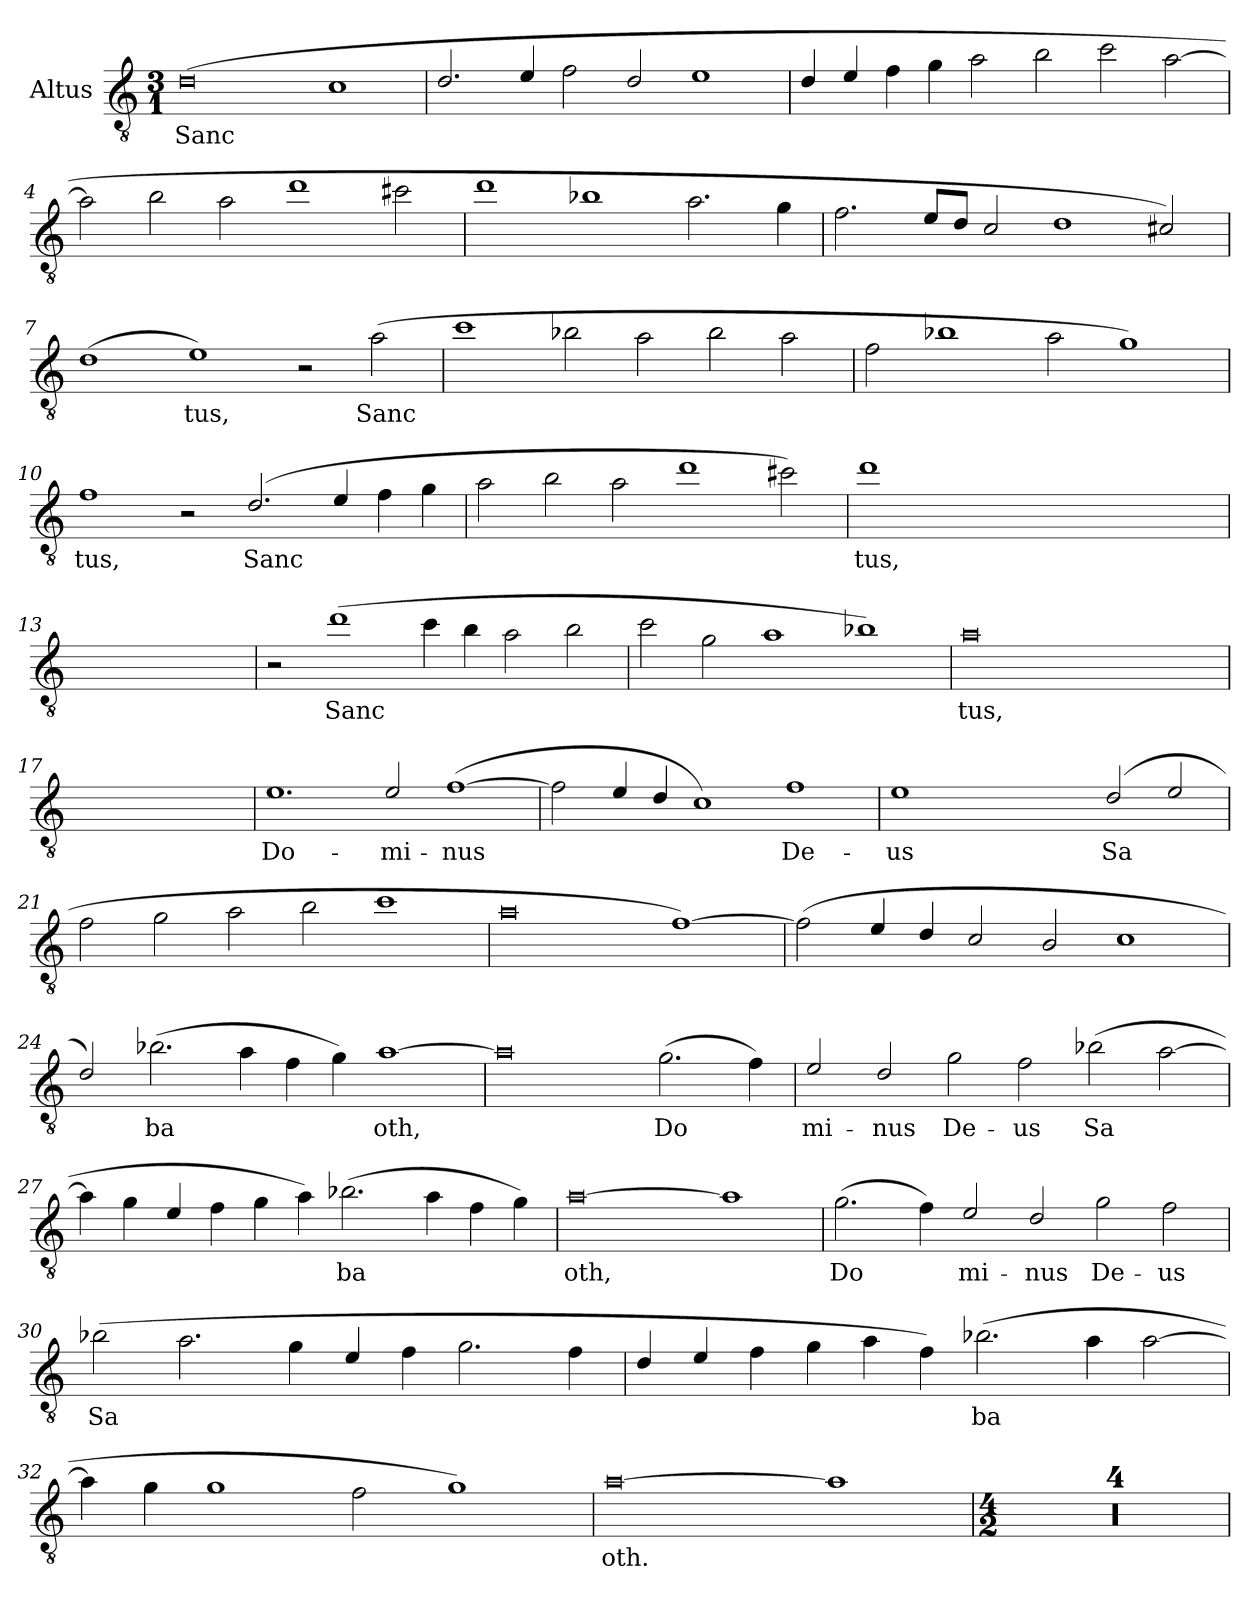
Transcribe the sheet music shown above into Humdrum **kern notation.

**kern	**text
*part1	*part1
*staff1	*staff1
*I"Altus	*
*I'A	*
*clefGv2	*
*ITrd4c7	*
*k[b-]	*
*M3/1	*
=1	=1
!	!LO:LY:b
(0G	Sanc
1F	.
=2	=2
2.G/	.
4A/	.
2B-\	.
2G/	.
1A	.
=3	=3
4G/	.
4A/	.
4B-\	.
4c\	.
2d\	.
2e\	.
2f\	.
[2d\	.
!!LO:LB:g=z
=4	=4
2d\]	.
2e\	.
2d\	.
1g	.
2f#X\	.
=5	=5
1g	.
1e-X	.
2.d\	.
4c\	.
!!LO:LB:g=z
=6	=6
2.B-\	.
8A/L	.
8G/J	.
2F/	.
1G	.
2F#X/)	.
!!LO:LB:g=z
=7	=7
!	!LO:LY:b
(1G	_-
!	!LO:LY:b
1A)	tus,
2r	.
!	!LO:LY:b
(2d\	Sanc
=8	=8
1f	.
2e-X\	.
2d\	.
2e-\	.
2d\	.
=9	=9
2B-\	.
1e-X	.
2d\	.
1c)	.
!!LO:LB:g=z
=10	=10
!	!LO:LY:b
1B-	tus,
2r	.
!	!LO:LY:b
(2.G/	Sanc
4A/	.
4B-\	.
4c\	.
=11	=11
2d\	.
2e\	.
2d\	.
1g	.
2f#X\)	.
!!LO:LB:g=z
=12	=12
!	!LO:LY:b
1g	tus,
2ryy	.
2ryy	.
2ryy	.
2ryy	.
=13	=13
0.ryy	.
=14	=14
2r	.
!	!LO:LY:b
(1g	Sanc
4f\	.
4e\	.
2d\	.
2e\	.
=15	=15
2f\	.
2c\	.
1d	.
1e-X)	.
!!LO:LB:g=z
=16	=16
!	!LO:LY:b
0d	tus,
2ryy	.
2ryy	.
!!LO:LB:g=z
=17	=17
0.ryy	.
=18	=18
!	!LO:LY:b
1.A	Do-
!	!LO:LY:b
2A/	mi-
!	!LO:LY:b
([1B-	nus
=19	=19
2B-\]	.
4A/	.
4G/	.
1F)	.
!	!LO:LY:b
1B-	De-
=20	=20
!	!LO:LY:b
1A	us
2ryy	.
2ryy	.
!	!LO:LY:b
(2G/	Sa
2A/	.
!!LO:LB:g=z
=21	=21
2B-\	.
2c\	.
2d\	.
2e\	.
1f	.
=22	=22
0d	.
[1B-)	.
!!LO:LB:g=z
=23	=23
(2B-\]	.
4A/	.
4G/	.
2F/	.
2E/	.
1F	.
=24	=24
2G/)	.
!	!LO:LY:b
(2.e-X\	ba
4d\	.
4B-\	.
4c\)	.
!	!LO:LY:b
[1d	oth,
=25	=25
0d]	.
!	!LO:LY:b
(2.c\	Do
4B-\)	.
!!LO:LB:g=z
=26	=26
!	!LO:LY:b
2A/	mi-
!	!LO:LY:b
2G/	nus
!	!LO:LY:b
2c\	De-
!	!LO:LY:b
2B-\	us
!	!LO:LY:b
(2e-X\	Sa
[2d\	.
!!LO:LB:g=z
=27	=27
4d\]	.
4c\	.
4A/	.
4B-\	.
4c\	.
4d\)	.
!	!LO:LY:b
(2.e-X\	ba
4d\	.
4B-\	.
4c\)	.
!!LO:PB:g=z
=28	=28
!	!LO:LY:b
[0d	oth,
1d]	.
=29	=29
!	!LO:LY:b
(2.c\	Do
4B-\)	.
!	!LO:LY:b
2A/	mi-
!	!LO:LY:b
2G/	nus
!	!LO:LY:b
2c\	De-
!	!LO:LY:b
2B-\	us
=30	=30
!	!LO:LY:b
(2e-X\	Sa
2.d\	.
4c\	.
4A/	.
4B-\	.
2.c\	.
4B-\	.
!!LO:LB:g=z
=31	=31
4G/	.
4A/	.
4B-\	.
4c\	.
4d\	.
4B-\)	.
!	!LO:LY:b
(2.e-X\	ba
4d\	.
[2d\	.
=32	=32
4d\]	.
4c\	.
1c	.
2B-\	.
1c)	.
!!LO:LB:g=z
=33	=33
!	!LO:LY:b
[0d	oth.
1d]	.
!!LO:LB:g=z
=34	=34
*M4/2	*
0r	.
=35	=35
0r	.
=36	=36
0r	.
=37	=37
0r	.
=	=
*-	*-
